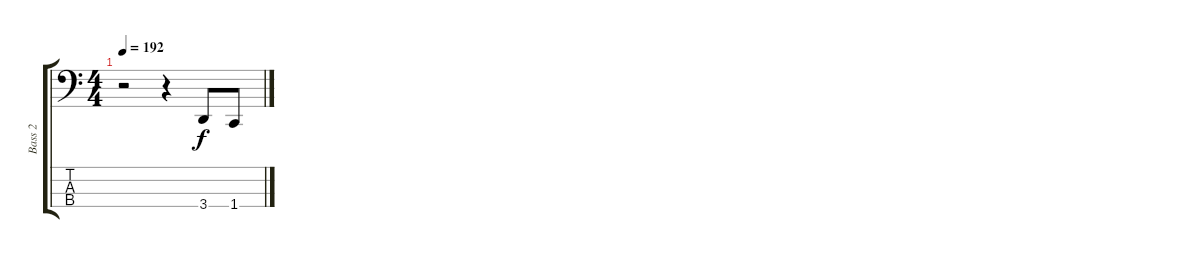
\track ("Bass 2" "Bass 2") {instrument electricbasspick}
\staff {score tabs}
\tuning (E2 B1 Gb1 B0) {hide}
\ts (4 4)
\tempo 192
\clef f4
\ks c
r.2{dy f} r.4 3.4.8 1.4.8
